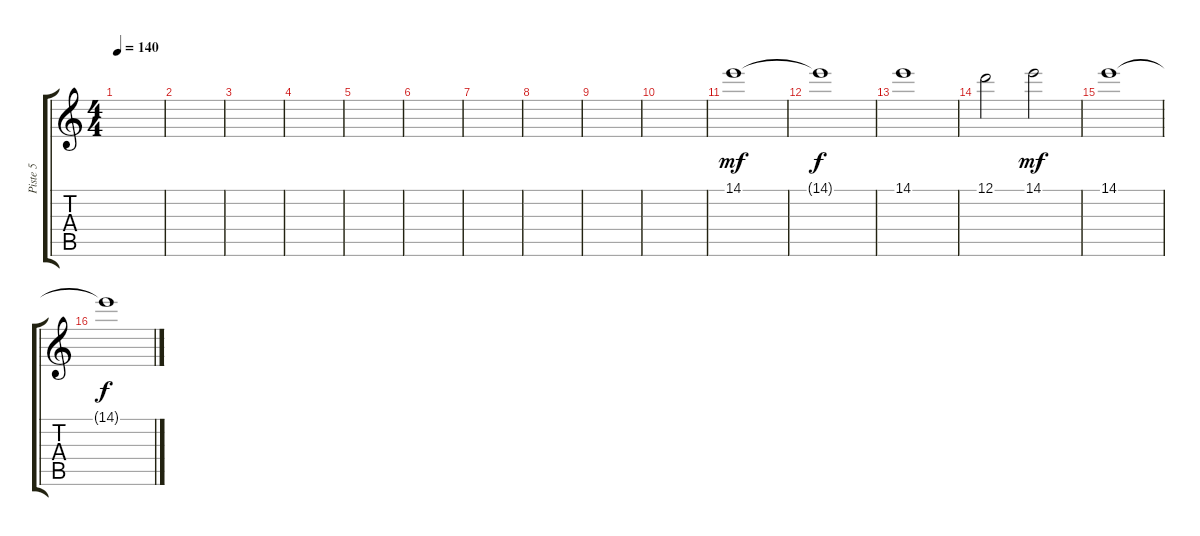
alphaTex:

\track ("Piste 5" "Piste 5") {instrument distortionguitar}
\staff {score tabs}
\tuning (D4 A3 F3 C3 G2 C2) {hide}
\ts (4 4)
\tempo 140
\clef g2
\ks c
|
|
|
|
|
|
|
|
|
|
14.1.1{dy mf} |
14.1{t}.1{dy f} |
14.1.1 |
12.1.2 14.1.2{dy mf} |
14.1.1 |
14.1{t}.1{dy f}
